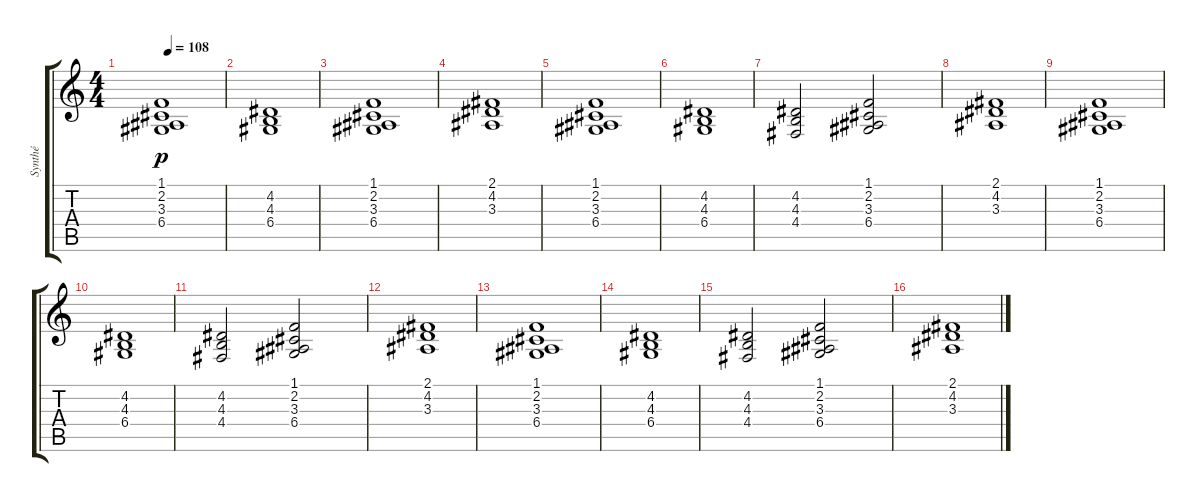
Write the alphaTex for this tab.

\track ("Synthé" "Synthé") {instrument synthstrings1}
\staff {score tabs}
\tuning (E4 B3 G3 D3 A2 E2) {hide}
\ts (4 4)
\tempo 108
\clef g2
\ks c
(1.1 2.2 3.3 6.4).1{dy p} |
(4.2 4.3 6.4).1 |
(1.1 2.2 3.3 6.4).1 |
(2.1 4.2 3.3).1 |
(1.1 2.2 3.3 6.4).1 |
(4.2 4.3 6.4).1 |
(4.2 4.3 4.4).2 (1.1 2.2 3.3 6.4).2 |
(2.1 4.2 3.3).1 |
(1.1 2.2 3.3 6.4).1 |
(4.2 4.3 6.4).1{volume 11} |
(4.2 4.3 4.4).2{volume 10} (1.1 2.2 3.3 6.4).2{volume 9} |
(2.1 4.2 3.3).1{volume 9} |
(1.1 2.2 3.3 6.4).1{volume 8} |
(4.2 4.3 6.4).1{volume 7} |
(4.2 4.3 4.4).2{volume 5} (1.1 2.2 3.3 6.4).2{volume 4} |
(2.1 4.2 3.3).1{volume 3}
